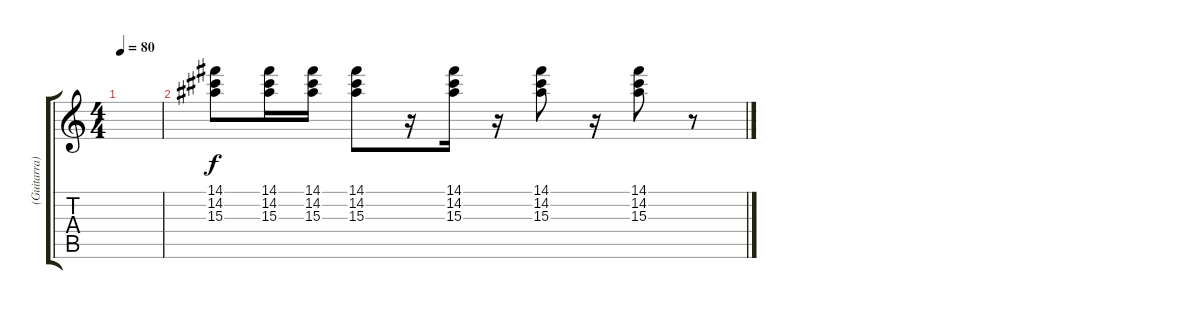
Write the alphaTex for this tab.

\track ("(Guitarra)" "(Guitarra)") {instrument electricguitarclean}
\staff {score tabs}
\tuning (E4 B3 G3 D3 A2 E2) {hide}
\ts (4 4)
\tempo 80
\clef g2
\ks c
|
(14.1 14.2 15.3).8 (14.1 14.2 15.3).16 (14.1 14.2 15.3).16 (14.1 14.2 15.3).8 r.16 (14.1 14.2 15.3).16 r.16 (14.1 14.2 15.3).8 r.16 (14.1 14.2 15.3).8 r.8
